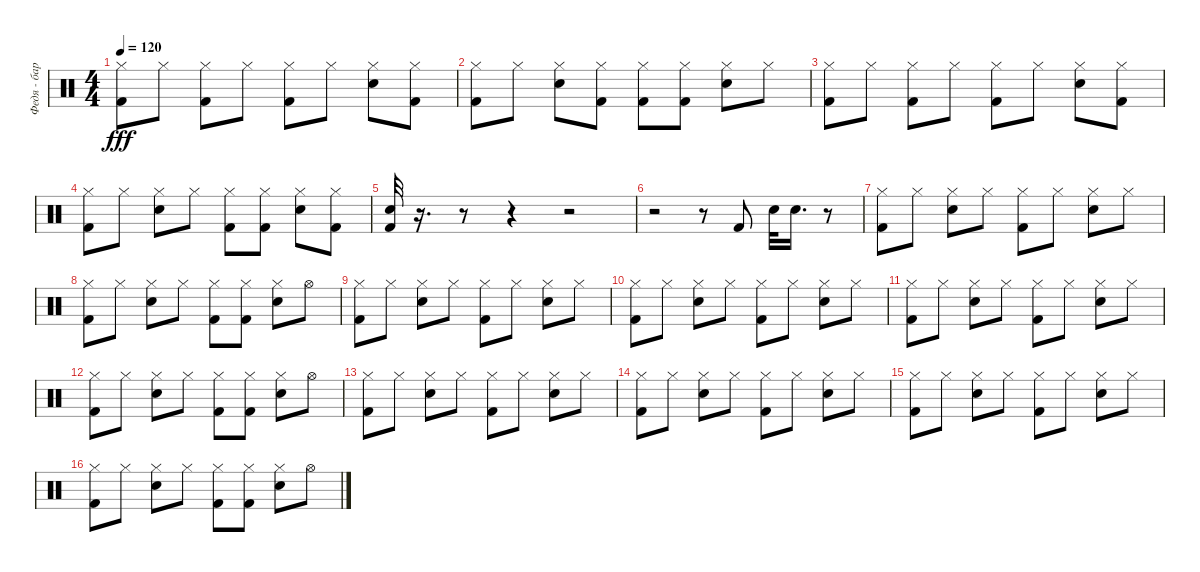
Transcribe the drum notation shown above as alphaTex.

\track ("Федя - барабаны" "Федя - бар") {instrument percussion}
\staff {score}
\articulation defaults
\ts (4 4)
\tempo 120
\clef neutral
\ks c
("Hi-Hat (closed)" "Kick (hit) 2").8{dy fff} "Hi-Hat (closed)".8 ("Hi-Hat (closed)" "Kick (hit) 2").8 "Hi-Hat (closed)".8 ("Hi-Hat (closed)" "Kick (hit) 2").8 "Hi-Hat (closed)".8 ("Hi-Hat (closed)" "Snare (hit) 2").8 ("Hi-Hat (closed)" "Kick (hit) 2").8 |
("Hi-Hat (closed)" "Kick (hit) 2").8 "Hi-Hat (closed)".8 ("Hi-Hat (closed)" "Snare (hit) 2").8 ("Hi-Hat (closed)" "Kick (hit) 2").8 ("Hi-Hat (closed)" "Kick (hit) 2").8 ("Hi-Hat (closed)" "Kick (hit) 2").8 ("Hi-Hat (closed)" "Snare (hit) 2").8 "Hi-Hat (closed)".8 |
("Hi-Hat (closed)" "Kick (hit) 2").8 "Hi-Hat (closed)".8 ("Hi-Hat (closed)" "Kick (hit) 2").8 "Hi-Hat (closed)".8 ("Hi-Hat (closed)" "Kick (hit) 2").8 "Hi-Hat (closed)".8 ("Hi-Hat (closed)" "Snare (hit) 2").8 ("Hi-Hat (closed)" "Kick (hit) 2").8 |
("Hi-Hat (closed)" "Kick (hit) 2").8 "Hi-Hat (closed)".8 ("Hi-Hat (closed)" "Snare (hit) 2").8 "Hi-Hat (closed)".8 ("Hi-Hat (closed)" "Kick (hit) 2").8 ("Hi-Hat (closed)" "Kick (hit) 2").8 ("Hi-Hat (closed)" "Snare (hit) 2").8 ("Hi-Hat (closed)" "Kick (hit) 2").8 |
("Snare (hit) 2" "Kick (hit) 2").32 r.16{d} r.8 r.4 r.2 |
r.2 r.8 "Kick (hit) 2".8 "Snare (hit) 2".32 "Snare (hit) 2".16{d} r.8 |
("Hi-Hat (closed)" "Kick (hit) 2").8 "Hi-Hat (closed)".8 ("Hi-Hat (closed)" "Snare (hit) 2").8 "Hi-Hat (closed)".8 ("Hi-Hat (closed)" "Kick (hit) 2").8 "Hi-Hat (closed)".8 ("Hi-Hat (closed)" "Snare (hit) 2").8 "Hi-Hat (closed)".8 |
("Hi-Hat (closed)" "Kick (hit) 2").8 "Hi-Hat (closed)".8 ("Hi-Hat (closed)" "Snare (hit) 2").8 "Hi-Hat (closed)".8 ("Hi-Hat (closed)" "Kick (hit) 2").8 ("Hi-Hat (closed)" "Kick (hit) 2").8 ("Hi-Hat (closed)" "Snare (hit) 2").8 "Hi-Hat (open)".8 |
("Hi-Hat (closed)" "Kick (hit) 2").8 "Hi-Hat (closed)".8 ("Hi-Hat (closed)" "Snare (hit) 2").8 "Hi-Hat (closed)".8 ("Hi-Hat (closed)" "Kick (hit) 2").8 "Hi-Hat (closed)".8 ("Hi-Hat (closed)" "Snare (hit) 2").8 "Hi-Hat (closed)".8 |
("Hi-Hat (closed)" "Kick (hit) 2").8 "Hi-Hat (closed)".8 ("Hi-Hat (closed)" "Snare (hit) 2").8 "Hi-Hat (closed)".8 ("Hi-Hat (closed)" "Kick (hit) 2").8 "Hi-Hat (closed)".8 ("Hi-Hat (closed)" "Snare (hit) 2").8 "Hi-Hat (closed)".8 |
("Hi-Hat (closed)" "Kick (hit) 2").8 "Hi-Hat (closed)".8 ("Hi-Hat (closed)" "Snare (hit) 2").8 "Hi-Hat (closed)".8 ("Hi-Hat (closed)" "Kick (hit) 2").8 "Hi-Hat (closed)".8 ("Hi-Hat (closed)" "Snare (hit) 2").8 "Hi-Hat (closed)".8 |
("Hi-Hat (closed)" "Kick (hit) 2").8 "Hi-Hat (closed)".8 ("Hi-Hat (closed)" "Snare (hit) 2").8 "Hi-Hat (closed)".8 ("Hi-Hat (closed)" "Kick (hit) 2").8 ("Hi-Hat (closed)" "Kick (hit) 2").8 ("Hi-Hat (closed)" "Snare (hit) 2").8 "Hi-Hat (open)".8 |
("Hi-Hat (closed)" "Kick (hit) 2").8 "Hi-Hat (closed)".8 ("Hi-Hat (closed)" "Snare (hit) 2").8 "Hi-Hat (closed)".8 ("Hi-Hat (closed)" "Kick (hit) 2").8 "Hi-Hat (closed)".8 ("Hi-Hat (closed)" "Snare (hit) 2").8 "Hi-Hat (closed)".8 |
("Hi-Hat (closed)" "Kick (hit) 2").8 "Hi-Hat (closed)".8 ("Hi-Hat (closed)" "Snare (hit) 2").8 "Hi-Hat (closed)".8 ("Hi-Hat (closed)" "Kick (hit) 2").8 "Hi-Hat (closed)".8 ("Hi-Hat (closed)" "Snare (hit) 2").8 "Hi-Hat (closed)".8 |
("Hi-Hat (closed)" "Kick (hit) 2").8 "Hi-Hat (closed)".8 ("Hi-Hat (closed)" "Snare (hit) 2").8 "Hi-Hat (closed)".8 ("Hi-Hat (closed)" "Kick (hit) 2").8 "Hi-Hat (closed)".8 ("Hi-Hat (closed)" "Snare (hit) 2").8 "Hi-Hat (closed)".8 |
("Hi-Hat (closed)" "Kick (hit) 2").8 "Hi-Hat (closed)".8 ("Hi-Hat (closed)" "Snare (hit) 2").8 "Hi-Hat (closed)".8 ("Hi-Hat (closed)" "Kick (hit) 2").8 ("Hi-Hat (closed)" "Kick (hit) 2").8 ("Hi-Hat (closed)" "Snare (hit) 2").8 "Hi-Hat (open)".8
